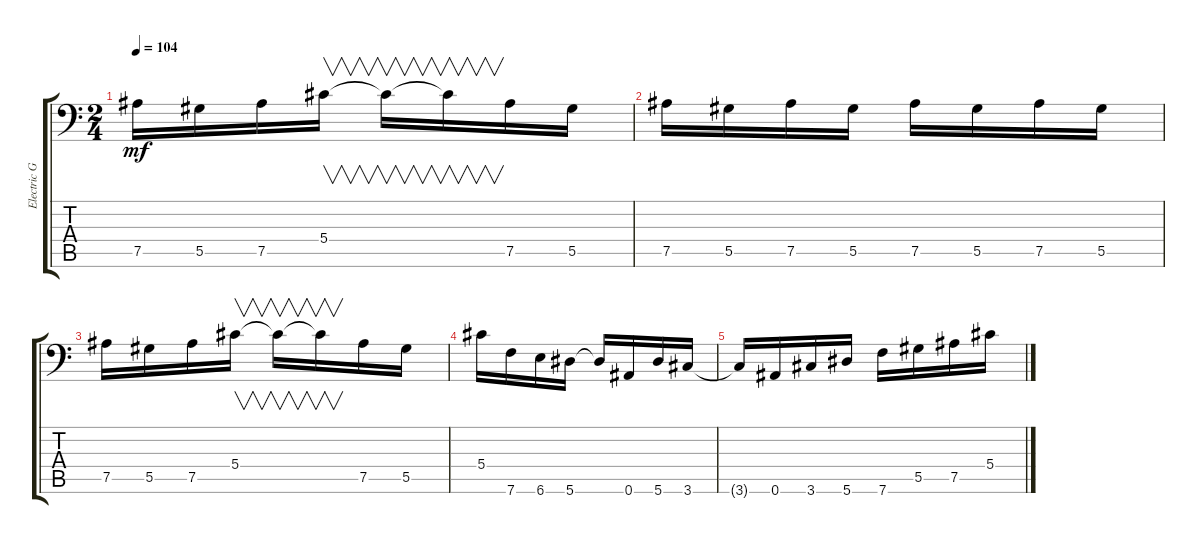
\track ("Electric Guitar" "Electric G") {instrument distortionguitar}
\staff {score tabs}
\tuning (Bb3 F3 Db3 Ab2 Eb2 Bb1) {hide}
\ts (2 4)
\tempo 104
\clef f4
\ks c
7.5.16{dy mf} 5.5.16 7.5.16 5.4.16{v} 5.4{t}.16{v} 5.4{t}.16{v} 7.5.16 5.5.16 |
7.5.16 5.5.16 7.5.16 5.5.16 7.5.16 5.5.16 7.5.16 5.5.16 |
7.5.16 5.5.16 7.5.16 5.4.16{v} 5.4{t}.16{v} 5.4{t}.16{v} 7.5.16 5.5.16 |
5.4.16 7.6.16 6.6.16 5.6.16 5.6{t}.16 0.6.16 5.6.16 3.6.16 |
3.6{t}.16 0.6.16 3.6.16 5.6.16 7.6.16 5.5.16 7.5.16 5.4.16
